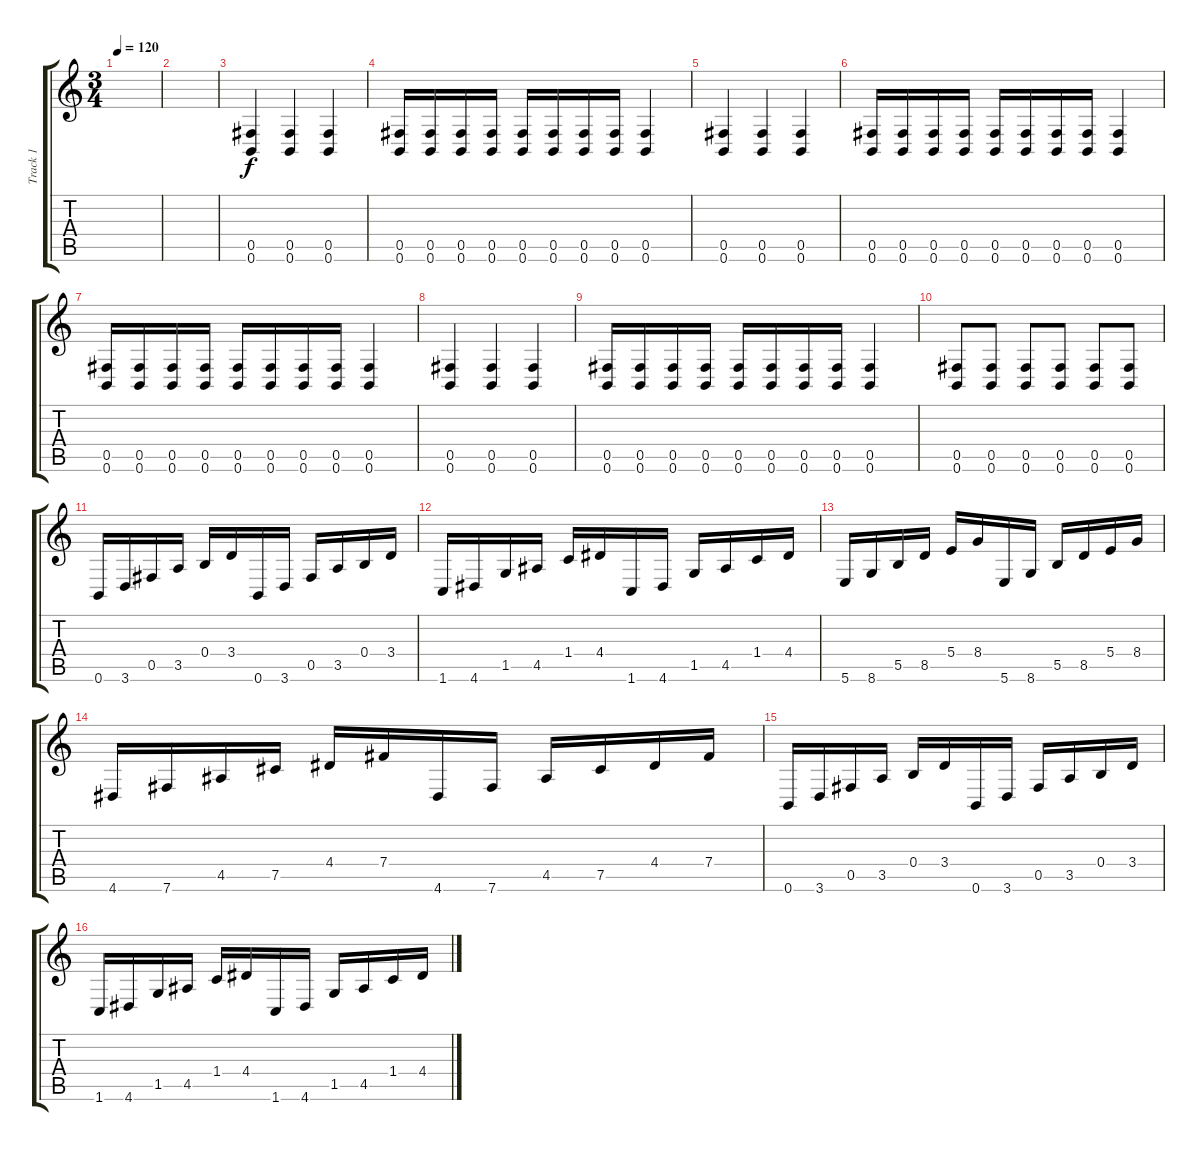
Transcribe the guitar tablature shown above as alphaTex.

\track ("Track 1" "Track 1") {instrument distortionguitar}
\staff {score tabs}
\tuning (Db4 Ab3 E3 B2 Gb2 B1) {hide}
\ts (3 4)
\tempo 120
\clef g2
\ks c
|
|
(0.5 0.6).4 (0.5 0.6).4 (0.5 0.6).4 |
(0.5 0.6).16 (0.5 0.6).16 (0.5 0.6).16 (0.5 0.6).16 (0.5 0.6).16 (0.5 0.6).16 (0.5 0.6).16 (0.5 0.6).16 (0.5 0.6).4 |
(0.5 0.6).4 (0.5 0.6).4 (0.5 0.6).4 |
(0.5 0.6).16 (0.5 0.6).16 (0.5 0.6).16 (0.5 0.6).16 (0.5 0.6).16 (0.5 0.6).16 (0.5 0.6).16 (0.5 0.6).16 (0.5 0.6).4 |
(0.5 0.6).16 (0.5 0.6).16 (0.5 0.6).16 (0.5 0.6).16 (0.5 0.6).16 (0.5 0.6).16 (0.5 0.6).16 (0.5 0.6).16 (0.5 0.6).4 |
(0.5 0.6).4 (0.5 0.6).4 (0.5 0.6).4 |
(0.5 0.6).16 (0.5 0.6).16 (0.5 0.6).16 (0.5 0.6).16 (0.5 0.6).16 (0.5 0.6).16 (0.5 0.6).16 (0.5 0.6).16 (0.5 0.6).4 |
(0.5 0.6).8 (0.5 0.6).8 (0.5 0.6).8 (0.5 0.6).8 (0.5 0.6).8 (0.5 0.6).8 |
0.6.16 3.6.16 0.5.16 3.5.16 0.4.16 3.4.16 0.6.16 3.6.16 0.5.16 3.5.16 0.4.16 3.4.16 |
1.6.16 4.6.16 1.5.16 4.5.16 1.4.16 4.4.16 1.6.16 4.6.16 1.5.16 4.5.16 1.4.16 4.4.16 |
5.6.16 8.6.16 5.5.16 8.5.16 5.4.16 8.4.16 5.6.16 8.6.16 5.5.16 8.5.16 5.4.16 8.4.16 |
4.6.16 7.6.16 4.5.16 7.5.16 4.4.16 7.4.16 4.6.16 7.6.16 4.5.16 7.5.16 4.4.16 7.4.16 |
0.6.16 3.6.16 0.5.16 3.5.16 0.4.16 3.4.16 0.6.16 3.6.16 0.5.16 3.5.16 0.4.16 3.4.16 |
1.6.16 4.6.16 1.5.16 4.5.16 1.4.16 4.4.16 1.6.16 4.6.16 1.5.16 4.5.16 1.4.16 4.4.16
